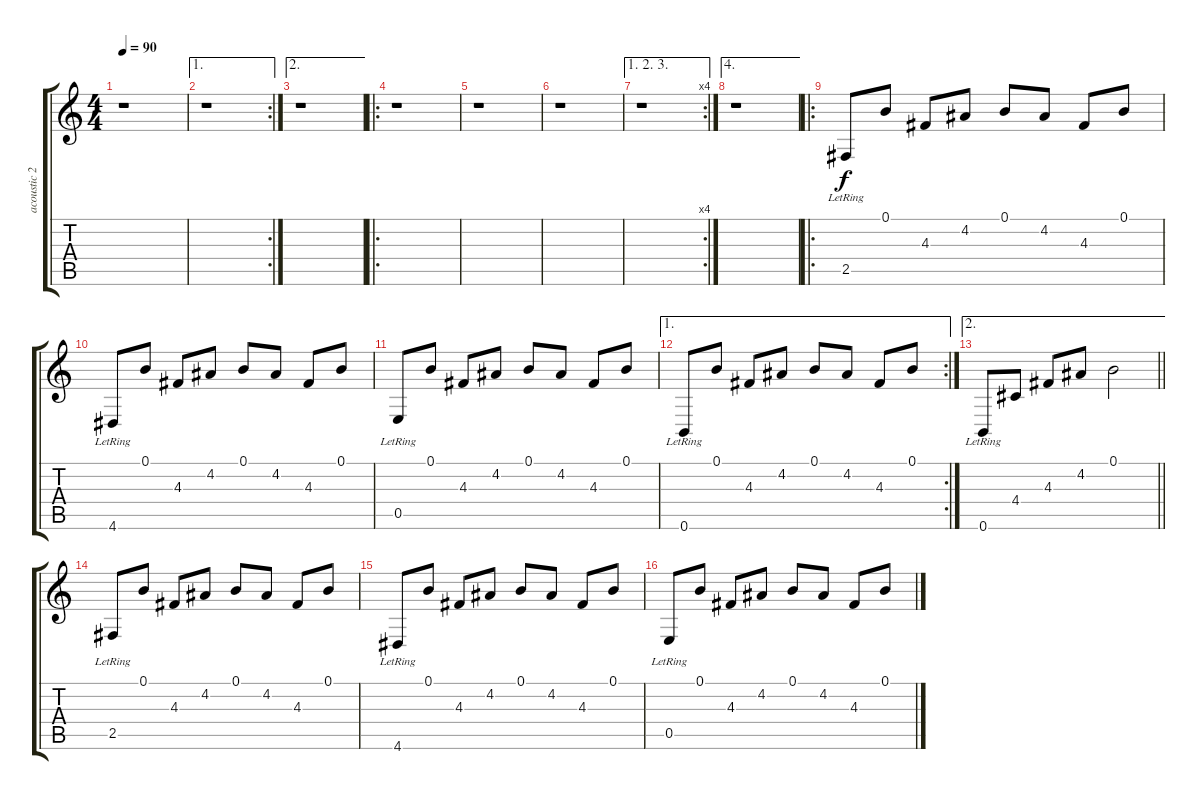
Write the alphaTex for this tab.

\track ("acoustic 2" "acoustic 2") {instrument acousticguitarsteel}
\staff {score tabs}
\tuning (B3 Gb3 D3 A2 E2 B1) {hide}
\ts (4 4)
\tempo 90
\clef g2
\ks c
r.1{dy f} |
\ae 1
\rc 2
r.1 |
\ae 2
r.1 |
\ro
r.1 |
r.1 |
r.1 |
\ae (1 2 3)
\rc 4
r.1 |
\ae 4
r.1 |
\ro
2.5{lr}.8 0.1.8 4.3.8 4.2.8 0.1.8 4.2.8 4.3.8 0.1.8 |
4.6{lr}.8 0.1.8 4.3.8 4.2.8 0.1.8 4.2.8 4.3.8 0.1.8 |
0.5{lr}.8 0.1.8 4.3.8 4.2.8 0.1.8 4.2.8 4.3.8 0.1.8 |
\ae 1
\rc 2
0.6{lr}.8 0.1.8 4.3.8 4.2.8 0.1.8 4.2.8 4.3.8 0.1.8 |
\ae 2
\barLineRight lightlight
0.6{lr}.8 4.4.8 4.3.8 4.2.8 0.1.2 |
2.5{lr}.8 0.1.8 4.3.8 4.2.8 0.1.8 4.2.8 4.3.8 0.1.8 |
4.6{lr}.8 0.1.8 4.3.8 4.2.8 0.1.8 4.2.8 4.3.8 0.1.8 |
0.5{lr}.8 0.1.8 4.3.8 4.2.8 0.1.8 4.2.8 4.3.8 0.1.8
